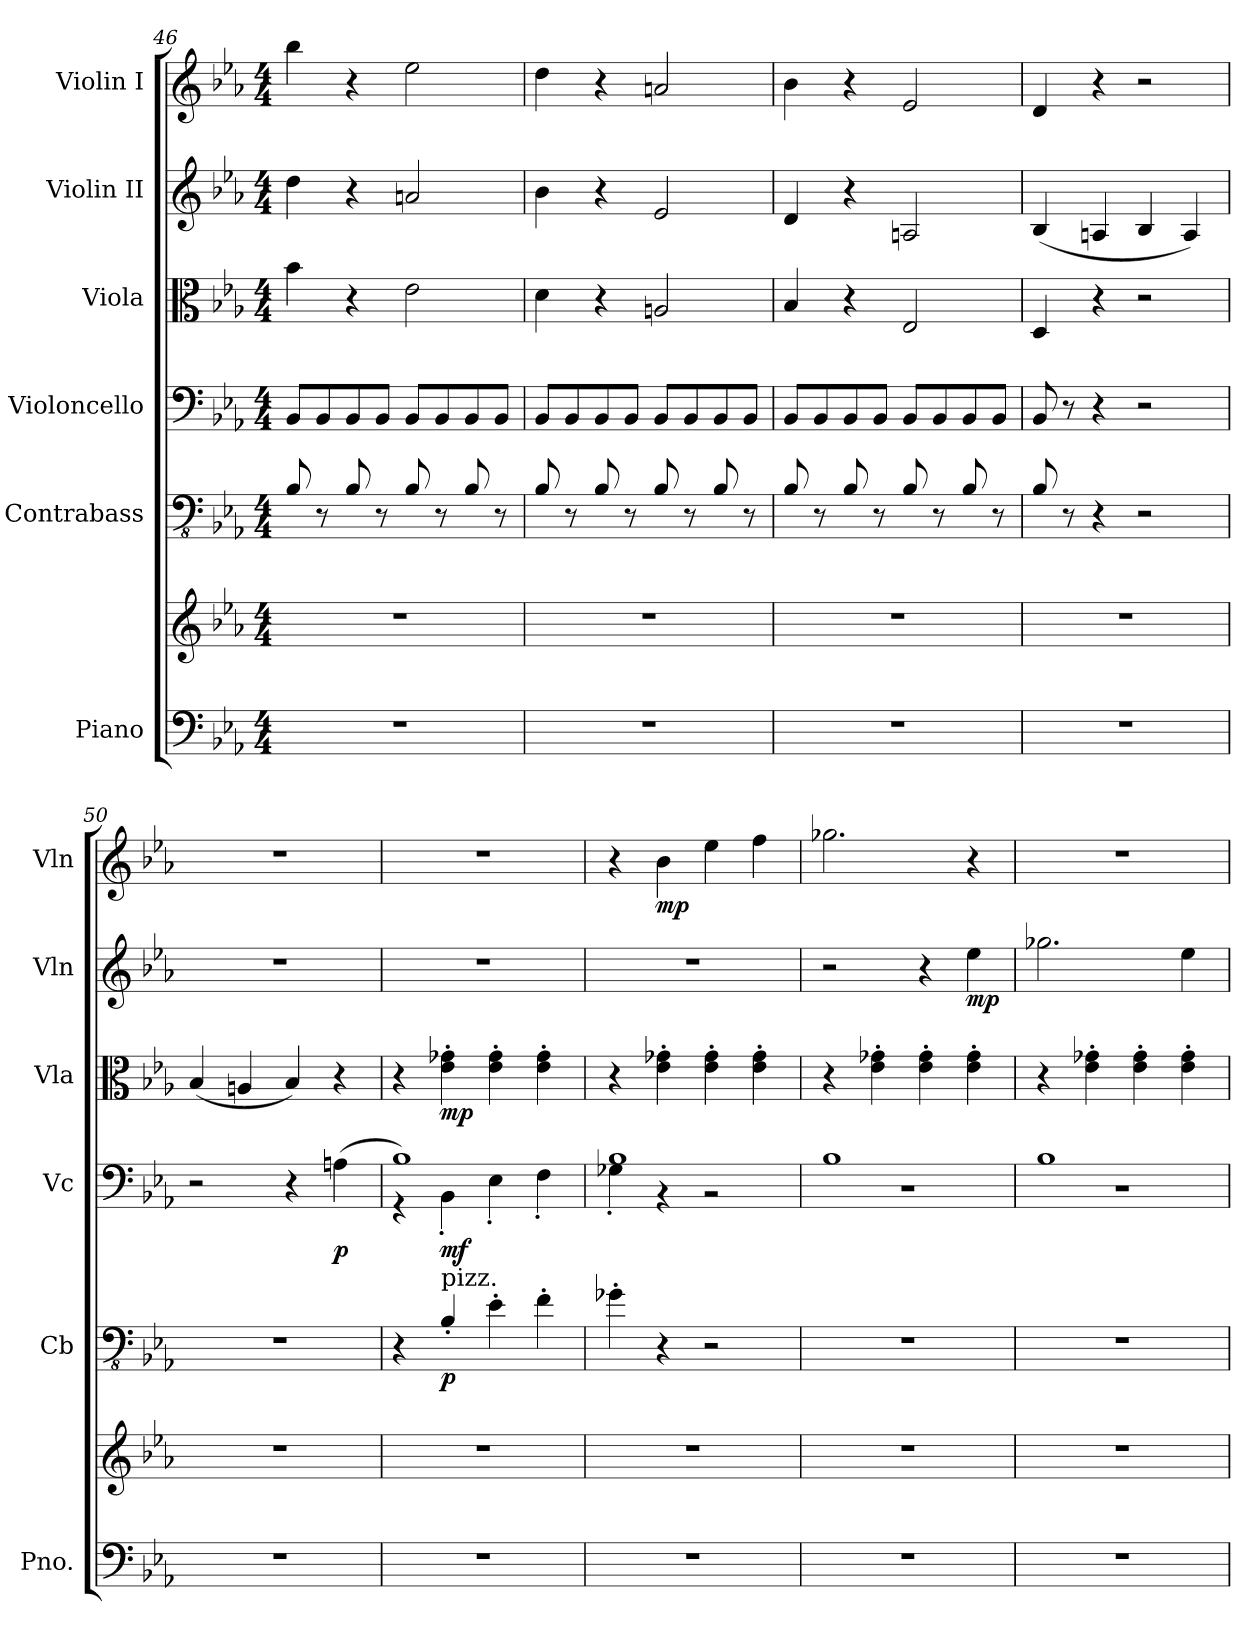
**kern	**kern	**kern	**dynam	**kern	**dynam	**kern	**dynam	**kern	**dynam	**kern	**dynam
*part6	*part6	*part5	*part5	*part4	*part4	*part3	*part3	*part2	*part2	*part1	*part1
*staff7	*staff6	*staff5	*staff5	*staff4	*staff4	*staff3	*staff3	*staff2	*staff2	*staff1	*staff1
*I"Piano	*	*I"Contrabass	*	*I"Violoncello	*	*I"Viola	*	*I"Violin II	*	*I"Violin I	*
*I'Pno.	*	*I'Cb	*	*I'Vc	*	*I'Vla	*	*I'Vln	*	*I'Vln	*
*clefF4	*clefG2	*clefFv4	*	*clefF4	*	*clefC3	*	*clefG2	*	*clefG2	*
*	*	*ITrd7c12	*	*	*	*	*	*	*	*	*
*k[b-e-a-]	*k[b-e-a-]	*k[b-e-a-]	*	*k[b-e-a-]	*	*k[b-e-a-]	*	*k[b-e-a-]	*	*k[b-e-a-]	*
*M4/4	*M4/4	*M4/4	*	*M4/4	*	*M4/4	*	*M4/4	*	*M4/4	*
=46	=46	=46	=46	=46	=46	=46	=46	=46	=46	=46	=46
1r	1r	8BBB-/	.	8BB-/L	.	4b-\	.	4dd\	.	4bb-\	.
.	.	8r	.	8BB-/	.	.	.	.	.	.	.
.	.	8BBB-/	.	8BB-/	.	4r	.	4r	.	4r	.
.	.	8r	.	8BB-/J	.	.	.	.	.	.	.
.	.	8BBB-/	.	8BB-/L	.	2e-\	.	2an/	.	2ee-\	.
.	.	8r	.	8BB-/	.	.	.	.	.	.	.
.	.	8BBB-/	.	8BB-/	.	.	.	.	.	.	.
.	.	8r	.	8BB-/J	.	.	.	.	.	.	.
!!LO:PB:g=z
=47	=47	=47	=47	=47	=47	=47	=47	=47	=47	=47	=47
1r	1r	8BBB-/	.	8BB-/L	.	4d\	.	4b-\	.	4dd\	.
.	.	8r	.	8BB-/	.	.	.	.	.	.	.
.	.	8BBB-/	.	8BB-/	.	4r	.	4r	.	4r	.
.	.	8r	.	8BB-/J	.	.	.	.	.	.	.
.	.	8BBB-/	.	8BB-/L	.	2An/	.	2e-/	.	2an/	.
.	.	8r	.	8BB-/	.	.	.	.	.	.	.
.	.	8BBB-/	.	8BB-/	.	.	.	.	.	.	.
.	.	8r	.	8BB-/J	.	.	.	.	.	.	.
=48	=48	=48	=48	=48	=48	=48	=48	=48	=48	=48	=48
1r	1r	8BBB-/	.	8BB-/L	.	4B-/	.	4d/	.	4b-\	.
.	.	8r	.	8BB-/	.	.	.	.	.	.	.
.	.	8BBB-/	.	8BB-/	.	4r	.	4r	.	4r	.
.	.	8r	.	8BB-/J	.	.	.	.	.	.	.
.	.	8BBB-/	.	8BB-/L	.	2E-/	.	2An/	.	2e-/	.
.	.	8r	.	8BB-/	.	.	.	.	.	.	.
.	.	8BBB-/	.	8BB-/	.	.	.	.	.	.	.
.	.	8r	.	8BB-/J	.	.	.	.	.	.	.
=49	=49	=49	=49	=49	=49	=49	=49	=49	=49	=49	=49
1r	1r	8BBB-/	.	8BB-/	.	4D/	.	(4B-/	.	4d/	.
.	.	8r	.	8r	.	.	.	.	.	.	.
.	.	4r	.	4r	.	4r	.	4An/	.	4r	.
.	.	2r	.	2r	.	2r	.	4B-/	.	2r	.
.	.	.	.	.	.	.	.	4A/)	.	.	.
=50	=50	=50	=50	=50	=50	=50	=50	=50	=50	=50	=50
1r	1r	1r	.	2r	.	(4B-/	.	1r	.	1r	.
.	.	.	.	.	.	4An/	.	.	.	.	.
.	.	.	.	4r	.	4B-/)	.	.	.	.	.
!	!	!	!	!	!LO:DY:b	!	!	!	!	!	!
.	.	.	.	(4An\	p	4r	.	.	.	.	.
=51	=51	=51	=51	=51	=51	=51	=51	=51	=51	=51	=51
*	*	*	*	*^	*	*	*	*	*	*	*
1r	1r	4r	.	1B-)	4r	.	4r	.	1r	.	1r	.
!	!	!LO:TX:a:t=pizz.	!	!	!	!	!	!	!	!	!	!
!	!	!	!LO:DY:b	!	!	!LO:DY:b	!	!LO:DY:b	!	!	!	!
.	.	4BBB-'/	p	.	4BB-'\	mf	4e-\' 4g-X\'	mp	.	.	.	.
.	.	4EE-'\	.	.	4E-'\	.	4e-\' 4g-\'	.	.	.	.	.
.	.	4FF'\	.	.	4F'\	.	4e-\' 4g-\'	.	.	.	.	.
!!LO:PB:g=z
=52	=52	=52	=52	=52	=52	=52	=52	=52	=52	=52	=52	=52
1r	1r	4GG-X'\	.	1B-	4G-X'\	.	4r	.	1r	.	4r	.
!	!	!	!	!	!	!	!	!	!	!	!	!LO:DY:b
.	.	4r	.	.	4r	.	4e-\' 4g-X\'	.	.	.	4b-\	mp
.	.	2r	.	.	2r	.	4e-\' 4g-\'	.	.	.	4ee-\	.
.	.	.	.	.	.	.	4e-\' 4g-\'	.	.	.	4ff\	.
=53	=53	=53	=53	=53	=53	=53	=53	=53	=53	=53	=53	=53
1r	1r	1r	.	1B-	1r	.	4r	.	2r	.	2.gg-X\	.
.	.	.	.	.	.	.	4e-\' 4g-X\'	.	.	.	.	.
.	.	.	.	.	.	.	4e-\' 4g-\'	.	4r	.	.	.
!	!	!	!	!	!	!	!	!	!	!LO:DY:b	!	!
.	.	.	.	.	.	.	4e-\' 4g-\'	.	4ee-\	mp	4r	.
=54	=54	=54	=54	=54	=54	=54	=54	=54	=54	=54	=54	=54
1r	1r	1r	.	1B-	1r	.	4r	.	2.gg-X\	.	1r	.
.	.	.	.	.	.	.	4e-\' 4g-X\'	.	.	.	.	.
.	.	.	.	.	.	.	4e-\' 4g-\'	.	.	.	.	.
.	.	.	.	.	.	.	4e-\' 4g-\'	.	4ee-\	.	.	.
*	*	*	*	*v	*v	*	*	*	*	*	*	*
=	=	=	=	=	=	=	=	=	=	=	=
*-	*-	*-	*-	*-	*-	*-	*-	*-	*-	*-	*-
